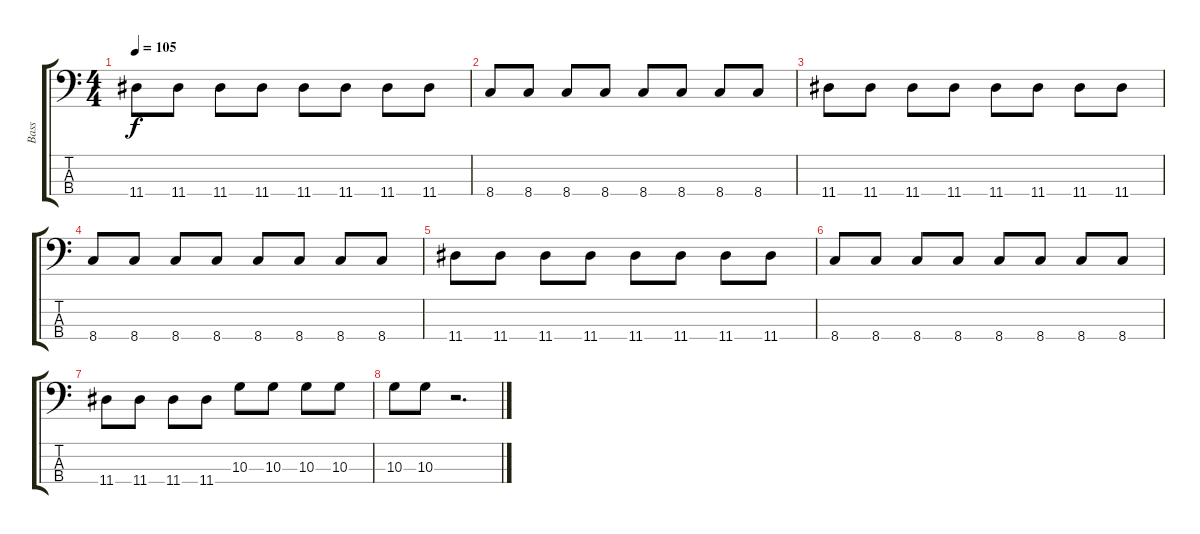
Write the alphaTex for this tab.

\track ("Bass" "Bass") {instrument electricbassfinger}
\staff {score tabs}
\tuning (G2 D2 A1 E1) {hide}
\ts (4 4)
\tempo 105
\clef f4
\ks c
11.4.8{dy f} 11.4.8 11.4.8 11.4.8 11.4.8 11.4.8 11.4.8 11.4.8 |
8.4.8 8.4.8 8.4.8 8.4.8 8.4.8 8.4.8 8.4.8 8.4.8 |
11.4.8 11.4.8 11.4.8 11.4.8 11.4.8 11.4.8 11.4.8 11.4.8 |
8.4.8 8.4.8 8.4.8 8.4.8 8.4.8 8.4.8 8.4.8 8.4.8 |
11.4.8 11.4.8 11.4.8 11.4.8 11.4.8 11.4.8 11.4.8 11.4.8 |
8.4.8 8.4.8 8.4.8 8.4.8 8.4.8 8.4.8 8.4.8 8.4.8 |
11.4.8 11.4.8 11.4.8 11.4.8 10.3.8 10.3.8 10.3.8 10.3.8 |
10.3.8 10.3.8 r.2{d}
